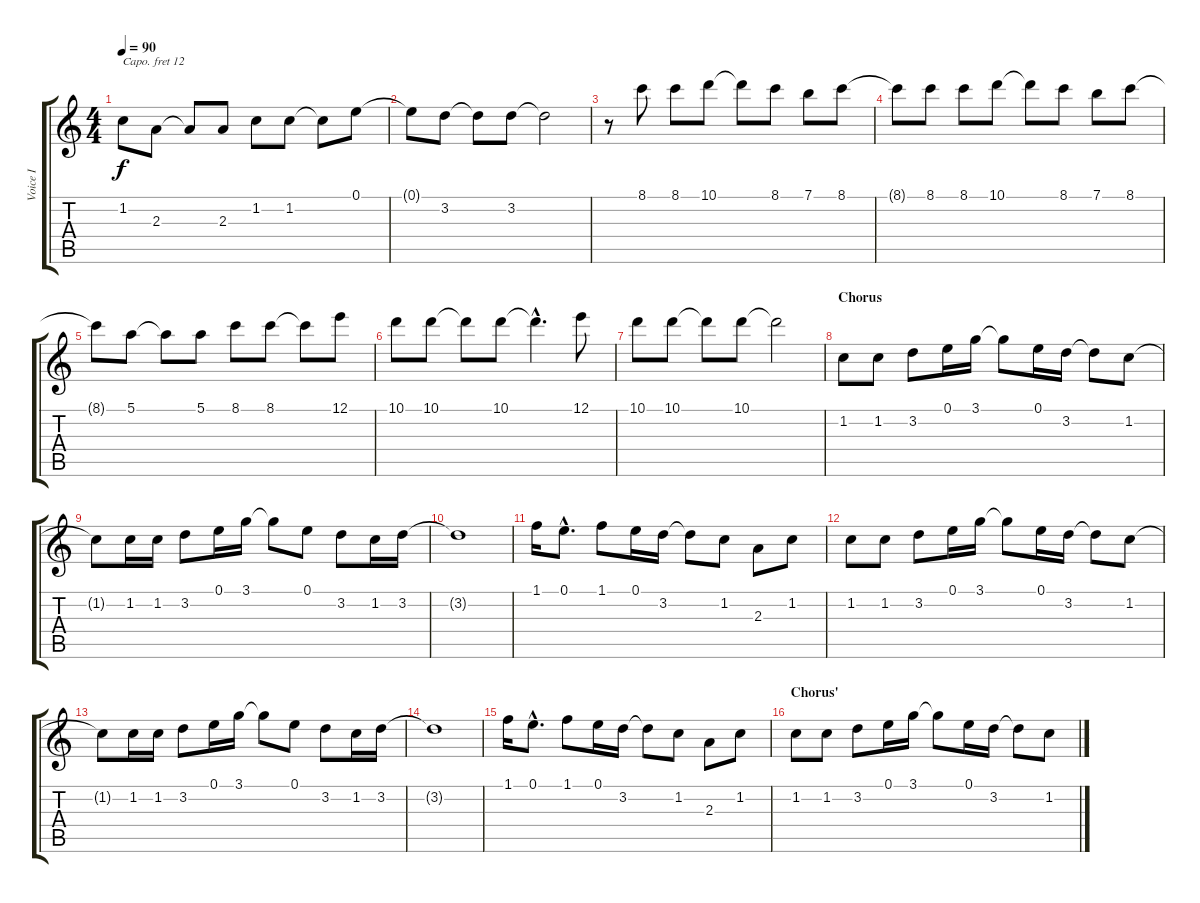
\track ("Voice I" "Voice I") {instrument brightacousticpiano}
\staff {score tabs}
\capo 12
\tuning (E4 B3 G3 D3 A2 E2) {hide}
\ts (4 4)
\tempo 90
\clef g2
\ks c
1.2{t}.8{dy f} 2.3.8 2.3{t}.8 2.3.8 1.2.8 1.2.8 1.2{t}.8 0.1.8 |
0.1{t}.8 3.2.8 3.2{t}.8 3.2.8 3.2{t}.2 |
r.8 8.1.8 8.1.8 10.1.8 10.1{t}.8 8.1.8 7.1.8 8.1.8 |
8.1{t}.8 8.1.8 8.1.8 10.1.8 10.1{t}.8 8.1.8 7.1.8 8.1.8 |
8.1{t}.8 5.1.8 5.1{t}.8 5.1.8 8.1.8 8.1.8 8.1{t}.8 12.1.8 |
10.1.8 10.1.8 10.1{t}.8 10.1.8 10.1{hac t}.4{d} 12.1.8 |
10.1.8 10.1.8 10.1{t}.8 10.1.8 10.1{t}.2 |
\section ("" "Chorus")
1.2.8 1.2.8 3.2.8 0.1.16 3.1.16 3.1{t}.8 0.1.16 3.2.16 3.2{t}.8 1.2.8 |
1.2{t}.8 1.2.16 1.2.16 3.2.8 0.1.16 3.1.16 3.1{t}.8 0.1.8 3.2.8 1.2.16 3.2.16 |
3.2{t}.1 |
1.1.16 0.1{hac}.8{d} 1.1.8 0.1.16 3.2.16 3.2{t}.8 1.2.8 2.3.8 1.2.8 |
1.2.8 1.2.8 3.2.8 0.1.16 3.1.16 3.1{t}.8 0.1.16 3.2.16 3.2{t}.8 1.2.8 |
1.2{t}.8 1.2.16 1.2.16 3.2.8 0.1.16 3.1.16 3.1{t}.8 0.1.8 3.2.8 1.2.16 3.2.16 |
3.2{t}.1 |
1.1.16 0.1{hac}.8{d} 1.1.8 0.1.16 3.2.16 3.2{t}.8 1.2.8 2.3.8 1.2.8 |
\section ("" "Chorus'")
1.2.8 1.2.8 3.2.8 0.1.16 3.1.16 3.1{t}.8 0.1.16 3.2.16 3.2{t}.8 1.2.8
